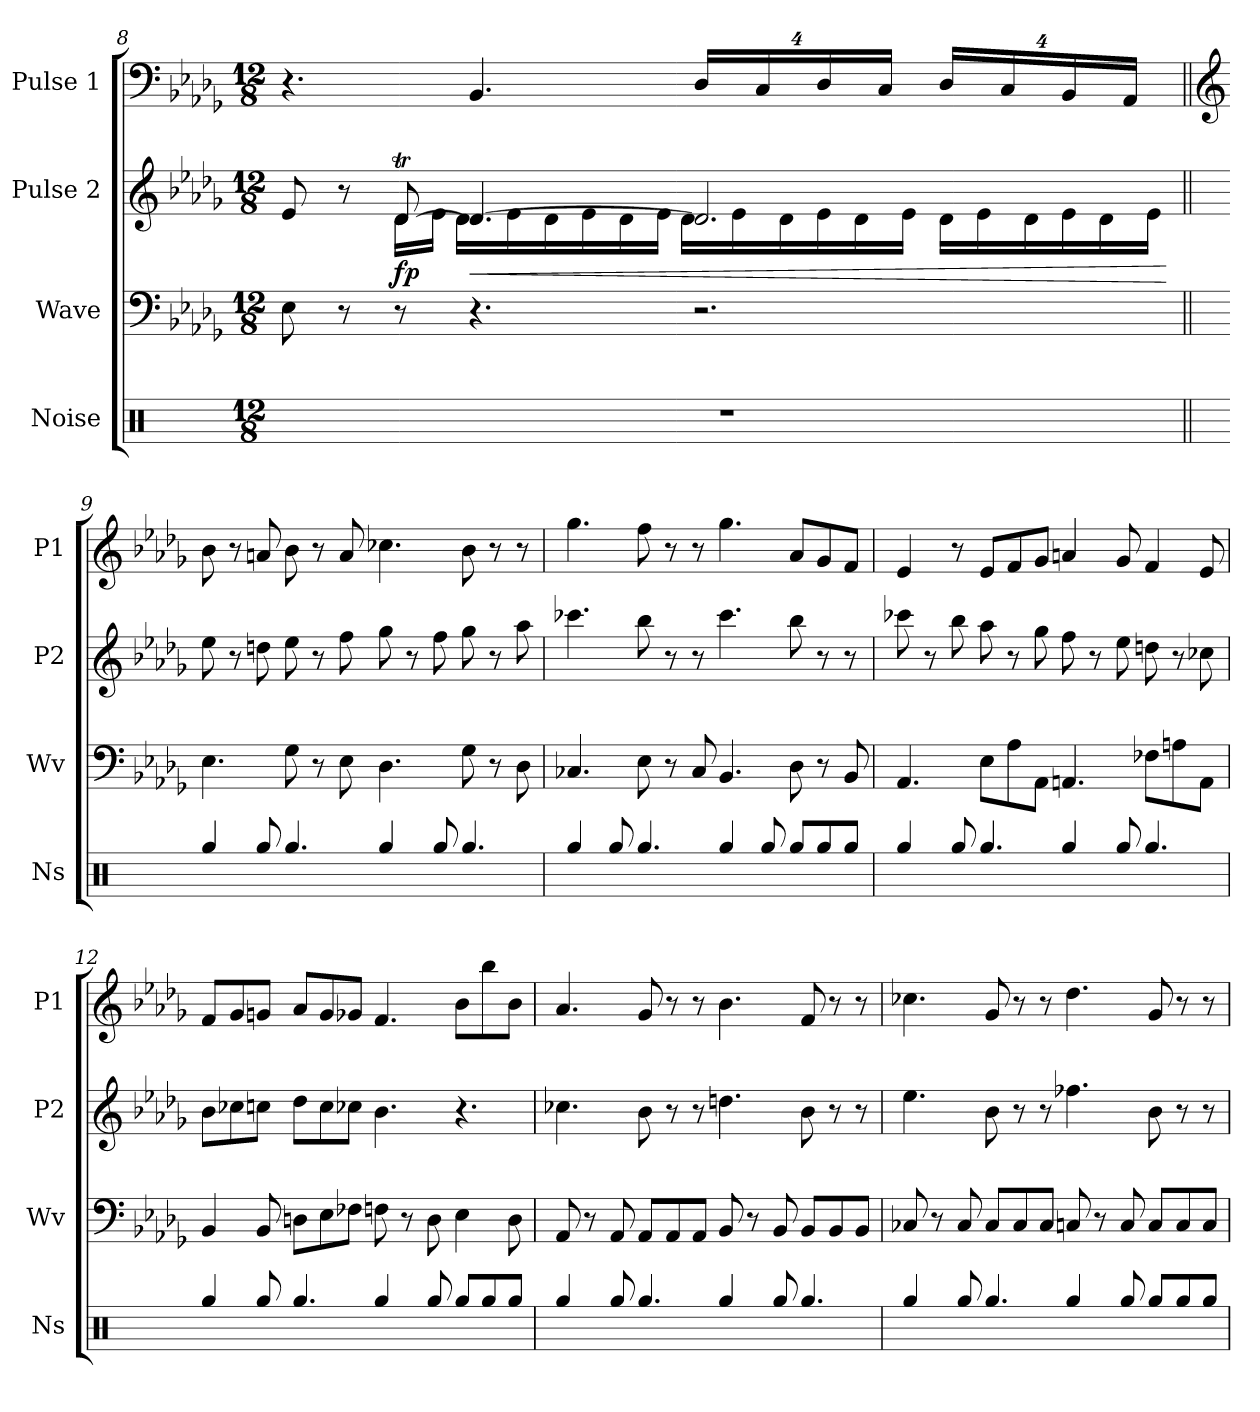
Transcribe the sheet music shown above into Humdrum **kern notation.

**kern	**kern	**kern	**dynam	**kern
*part4	*part3	*part2	*part2	*part1
*staff4	*staff3	*staff2	*staff2	*staff1
*I"Noise	*I"Wave	*I"Pulse 2	*	*I"Pulse 1
*I'Ns	*I'Wv	*I'P2	*	*I'P1
*clefX	*clefF4	*clefG2	*	*clefF4
*k[]	*k[b-e-a-d-g-]	*k[b-e-a-d-g-]	*	*k[b-e-a-d-g-]
*M12/8	*M12/8	*M12/8	*	*M12/8
=8	=8	=8	=8	=8
*	*	*^	*	*
1.r	8E-\	8e-/	4ryy	.	4.r
.	8r	8r	.	.	.
!	!	!	!	!LO:DY:b	!
.	8r	[8d-T/	16d-\LL	fp	.
.	.	.	16e-\JJ	.	.
!	!	!	!	!LO:HP:b	!
.	4.r	4.d-/_	16d-\LL	<	4.BB-/
.	.	.	16e-\	.	.
.	.	.	16d-\	.	.
.	.	.	16e-\	.	.
.	.	.	16d-\	.	.
.	.	.	16e-\JJ	.	.
*	*	*	*	*	*Xbrackettup
.	2.r	2.d-/]	16d-\LL	.	32%3D-/L
.	.	.	16e-\	.	.
.	.	.	.	.	32%3C/
.	.	.	16d-\	.	.
.	.	.	16e-\	.	32%3D-/
.	.	.	16d-\	.	.
.	.	.	.	.	32%3C/J
.	.	.	16e-\JJ	.	.
.	.	.	16d-\LL	.	32%3D-/L
.	.	.	16e-\	.	.
.	.	.	.	.	32%3C/
.	.	.	16d-\	.	.
.	.	.	16e-\	.	32%3BB-/
.	.	.	16d-\	.	.
.	.	.	.	.	32%3AA-/J
.	.	.	16e-TTT\JJ	.	.
*	*	*v	*v	*	*
.	.	.	[	.
=9||	=9||	=9||	=9||	=9||
*	*	*	*	*clefG2
4Rgg/	4.E-\	8ee-\	.	8b-\
.	.	8r	.	8r
8Rgg/	.	8ddn\	.	8an/
4.Rgg/	8G-\	8ee-\	.	8b-\
.	8r	8r	.	8r
.	8E-\	8ff\	.	8a/
4Rgg/	4.D-\	8gg-\	.	4.cc-X\
.	.	8r	.	.
8Rgg/	.	8ff\	.	.
4.Rgg/	8G-\	8gg-\	.	8b-\
.	8r	8r	.	8r
.	8D-\	8aa-\	.	8r
!!LO:LB:g=z
=10	=10	=10	=10	=10
4Rgg/	4.C-X/	4.ccc-X\	.	4.gg-\
8Rgg/	.	.	.	.
4.Rgg/	8E-\	8bb-\	.	8ff\
.	8r	8r	.	8r
.	8C-/	8r	.	8r
4Rgg/	4.BB-/	4.ccc-\	.	4.gg-\
8Rgg/	.	.	.	.
8Rgg/L	8D-\	8bb-\	.	8a-/L
8Rgg/	8r	8r	.	8g-/
8Rgg/J	8BB-/	8r	.	8f/J
=11	=11	=11	=11	=11
4Rgg/	4.AA-/	8ccc-X\	.	4e-/
.	.	8r	.	.
8Rgg/	.	8bb-\	.	8r
4.Rgg/	8E-\L	8aa-\	.	8e-/L
.	8A-\	8r	.	8f/
.	8AA-\J	8gg-\	.	8g-/J
4Rgg/	4.AAn/	8ff\	.	4an/
.	.	8r	.	.
8Rgg/	.	8ee-\	.	8g-/
4.Rgg/	8F-X\L	8ddn\	.	4f/
.	8An\	8r	.	.
.	8AA\J	8cc-X\	.	8e-/
=12	=12	=12	=12	=12
4Rgg/	4BB-/	8b-\L	.	8f/L
.	.	8cc-X\	.	8g-/
8Rgg/	8BB-/	8ccn\J	.	8gn/J
4.Rgg/	8Dn\L	8dd-\L	.	8a-/L
.	8E-\	8cc\	.	8g/
.	8F-X\J	8cc-X\J	.	8g-X/J
4Rgg/	8Fn\	4.b-\	.	4.f/
.	8r	.	.	.
8Rgg/	8D\	.	.	.
8Rgg/L	4E-\	4.r	.	8b-\L
8Rgg/	.	.	.	8bb-\
8Rgg/J	8D\	.	.	8b-\J
!!LO:PB:g=z
=13	=13	=13	=13	=13
4Rgg/	8AA-/	4.cc-X\	.	4.a-/
.	8r	.	.	.
8Rgg/	8AA-/	.	.	.
4.Rgg/	8AA-/L	8b-\	.	8g-/
.	8AA-/	8r	.	8r
.	8AA-/J	8r	.	8r
4Rgg/	8BB-/	4.ddn\	.	4.b-\
.	8r	.	.	.
8Rgg/	8BB-/	.	.	.
4.Rgg/	8BB-/L	8b-\	.	8f/
.	8BB-/	8r	.	8r
.	8BB-/J	8r	.	8r
=14	=14	=14	=14	=14
4Rgg/	8C-X/	4.ee-\	.	4.cc-X\
.	8r	.	.	.
8Rgg/	8C-/	.	.	.
4.Rgg/	8C-/L	8b-\	.	8g-/
.	8C-/	8r	.	8r
.	8C-/J	8r	.	8r
4Rgg/	8Cn/	4.ff-X\	.	4.dd-\
.	8r	.	.	.
8Rgg/	8C/	.	.	.
8Rgg/L	8C/L	8b-\	.	8g-/
8Rgg/	8C/	8r	.	8r
8Rgg/J	8C/J	8r	.	8r
=	=	=	=	=
*-	*-	*-	*-	*-
